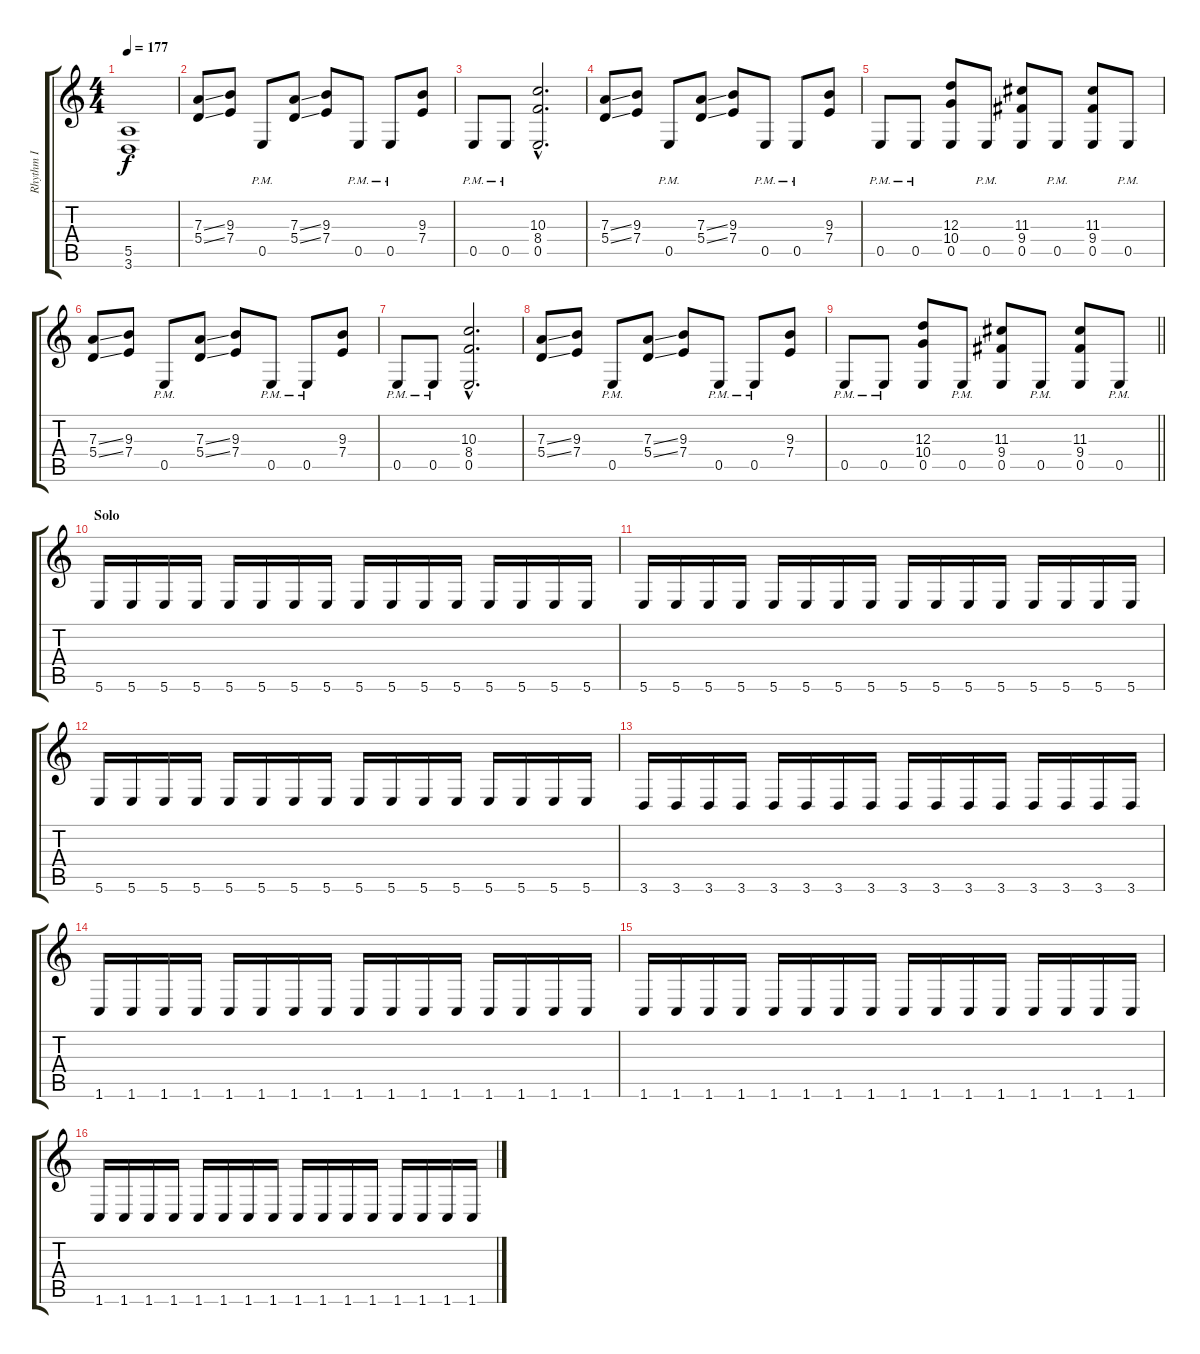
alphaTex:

\track ("Rhythm I" "Rhythm I") {instrument distortionguitar}
\staff {score tabs}
\tuning (B3 Gb3 D3 A2 E2 B1) {hide}
\ts (4 4)
\tempo 177
\clef g2
\ks c
(5.5{t} 3.6{t}).1{dy f} |
(7.3{ss} 5.4{ss}).8 (9.3 7.4).8 0.5{pm}.8 (7.3{ss} 5.4{ss}).8 (9.3 7.4).8 0.5{pm}.8 0.5{pm}.8 (9.3 7.4).8 |
0.5{pm}.8 0.5{pm}.8 (10.3{hac} 8.4{hac} 0.5{hac}).2{d} |
(7.3{ss} 5.4{ss}).8 (9.3 7.4).8 0.5{pm}.8 (7.3{ss} 5.4{ss}).8 (9.3 7.4).8 0.5{pm}.8 0.5{pm}.8 (9.3 7.4).8 |
0.5{pm}.8 0.5{pm}.8 (12.3 10.4 0.5).8 0.5{pm}.8 (11.3 9.4 0.5).8 0.5{pm}.8 (11.3 9.4 0.5).8 0.5{pm}.8 |
(7.3{ss} 5.4{ss}).8 (9.3 7.4).8 0.5{pm}.8 (7.3{ss} 5.4{ss}).8 (9.3 7.4).8 0.5{pm}.8 0.5{pm}.8 (9.3 7.4).8 |
0.5{pm}.8 0.5{pm}.8 (10.3{hac} 8.4{hac} 0.5{hac}).2{d} |
(7.3{ss} 5.4{ss}).8 (9.3 7.4).8 0.5{pm}.8 (7.3{ss} 5.4{ss}).8 (9.3 7.4).8 0.5{pm}.8 0.5{pm}.8 (9.3 7.4).8 |
\barLineRight lightlight
0.5{pm}.8 0.5{pm}.8 (12.3 10.4 0.5).8 0.5{pm}.8 (11.3 9.4 0.5).8 0.5{pm}.8 (11.3 9.4 0.5).8 0.5{pm}.8 |
\section ("" "Solo")
5.6.16 5.6.16 5.6.16 5.6.16 5.6.16 5.6.16 5.6.16 5.6.16 5.6.16 5.6.16 5.6.16 5.6.16 5.6.16 5.6.16 5.6.16 5.6.16 |
5.6.16 5.6.16 5.6.16 5.6.16 5.6.16 5.6.16 5.6.16 5.6.16 5.6.16 5.6.16 5.6.16 5.6.16 5.6.16 5.6.16 5.6.16 5.6.16 |
5.6.16 5.6.16 5.6.16 5.6.16 5.6.16 5.6.16 5.6.16 5.6.16 5.6.16 5.6.16 5.6.16 5.6.16 5.6.16 5.6.16 5.6.16 5.6.16 |
3.6.16 3.6.16 3.6.16 3.6.16 3.6.16 3.6.16 3.6.16 3.6.16 3.6.16 3.6.16 3.6.16 3.6.16 3.6.16 3.6.16 3.6.16 3.6.16 |
1.6.16 1.6.16 1.6.16 1.6.16 1.6.16 1.6.16 1.6.16 1.6.16 1.6.16 1.6.16 1.6.16 1.6.16 1.6.16 1.6.16 1.6.16 1.6.16 |
1.6.16 1.6.16 1.6.16 1.6.16 1.6.16 1.6.16 1.6.16 1.6.16 1.6.16 1.6.16 1.6.16 1.6.16 1.6.16 1.6.16 1.6.16 1.6.16 |
1.6.16 1.6.16 1.6.16 1.6.16 1.6.16 1.6.16 1.6.16 1.6.16 1.6.16 1.6.16 1.6.16 1.6.16 1.6.16 1.6.16 1.6.16 1.6.16
